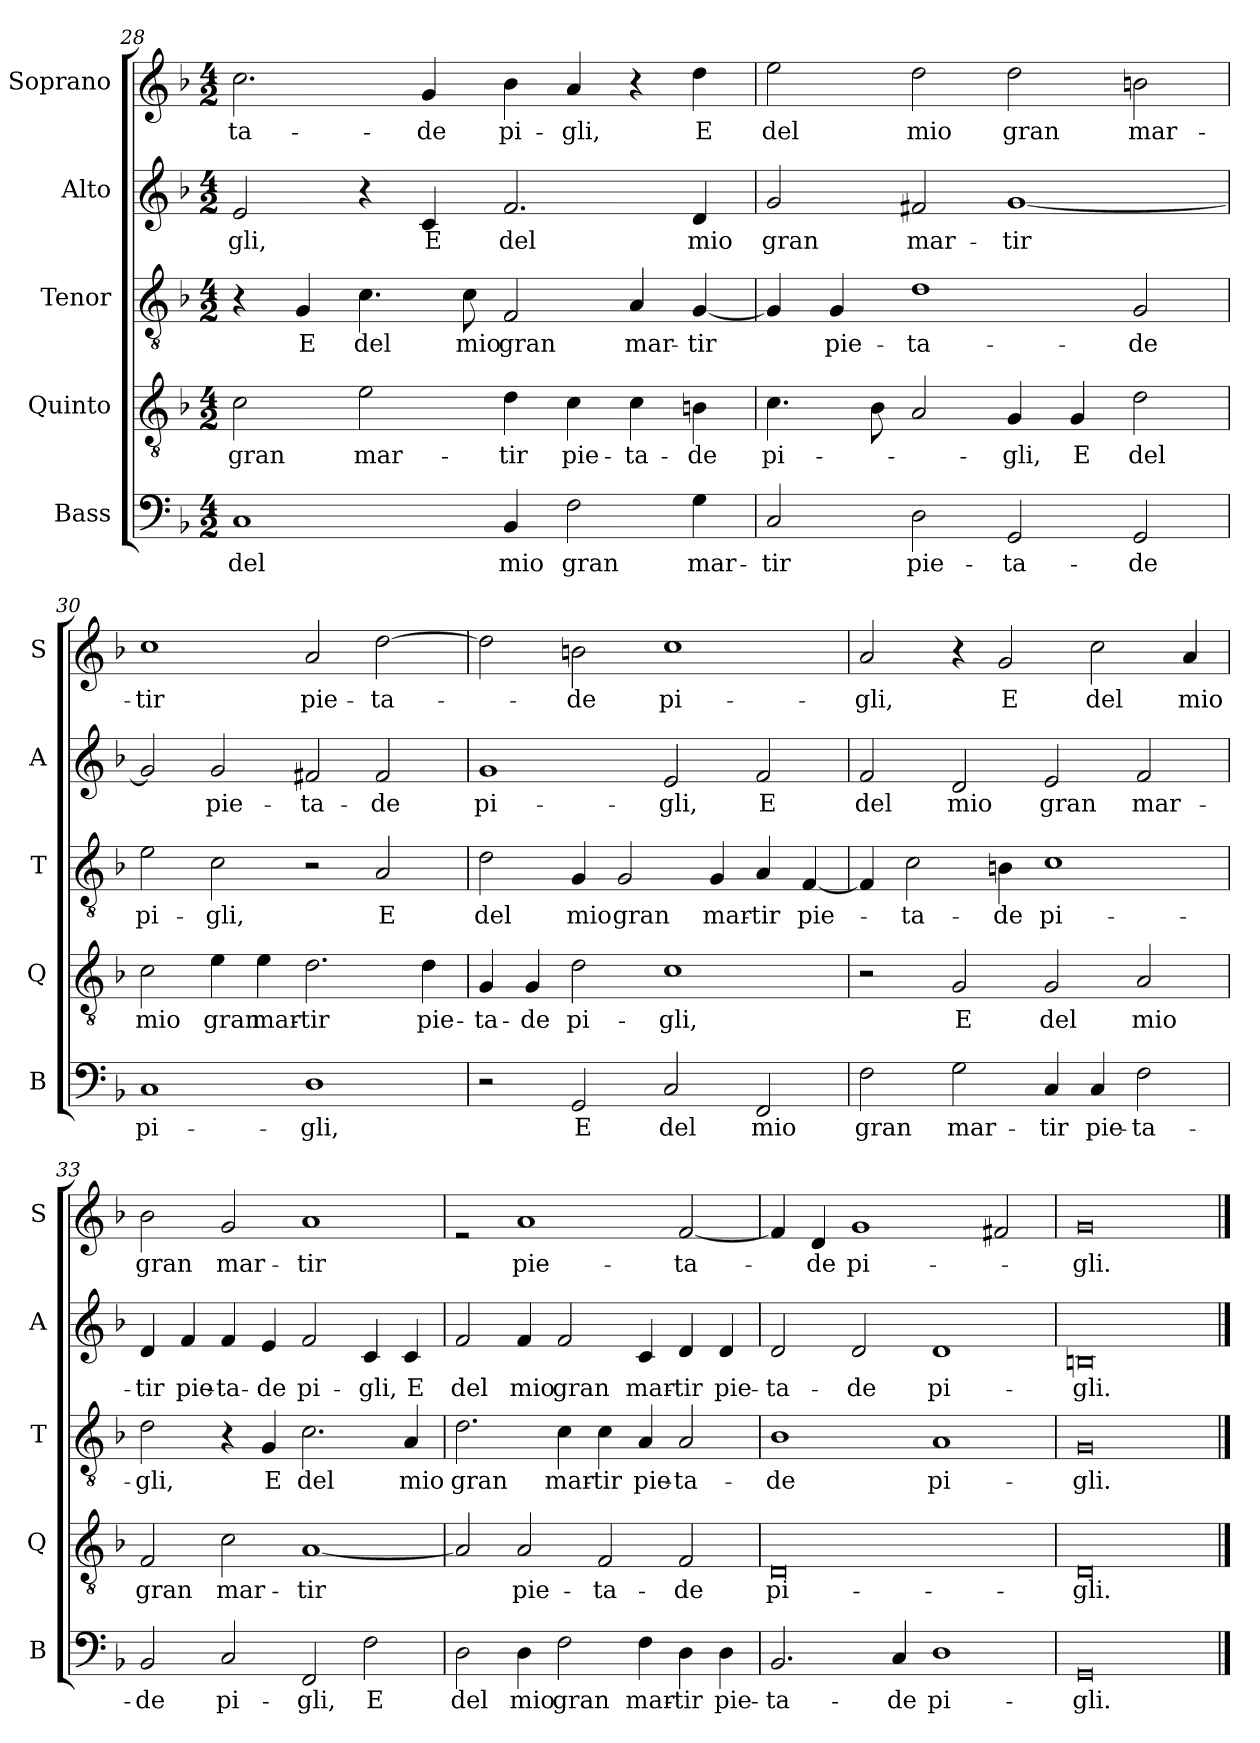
**kern	**text	**kern	**text	**kern	**text	**kern	**text	**kern	**text
*part5	*part5	*part4	*part4	*part3	*part3	*part2	*part2	*part1	*part1
*staff5	*staff5	*staff4	*staff4	*staff3	*staff3	*staff2	*staff2	*staff1	*staff1
*I"Bass	*	*I"Quinto	*	*I"Tenor	*	*I"Alto	*	*I"Soprano	*
*I'B	*	*I'Q	*	*I'T	*	*I'A	*	*I'S	*
*clefF4	*	*clefGv2	*	*clefGv2	*	*clefG2	*	*clefG2	*
*k[b-]	*	*k[b-]	*	*k[b-]	*	*k[b-]	*	*k[b-]	*
*F:	*	*F:	*	*F:	*	*F:	*	*F:	*
*M4/2	*	*M4/2	*	*M4/2	*	*M4/2	*	*M4/2	*
=28	=28	=28	=28	=28	=28	=28	=28	=28	=28
!	!LO:LY:b	!	!LO:LY:b	!	!	!	!LO:LY:b	!	!LO:LY:b
1C	del	2c\	gran	4r	.	2e/	-gli,	2.cc\	-ta-
!	!	!	!	!	!LO:LY:b	!	!	!	!
.	.	.	.	4G/	E	.	.	.	.
!	!	!	!LO:LY:b	!	!LO:LY:b	!	!	!	!
.	.	2e\	mar-	4.c\	del	4r	.	.	.
!	!	!	!	!	!	!	!LO:LY:b	!	!LO:LY:b
.	.	.	.	.	.	4c/	E	4g/	-de
!	!	!	!	!	!LO:LY:b	!	!	!	!
.	.	.	.	8c\	mio	.	.	.	.
!	!LO:LY:b	!	!LO:LY:b	!	!LO:LY:b	!	!LO:LY:b	!	!LO:LY:b
4BB-/	mio	4d\	-tir	2F/	gran	2.f/	del	4b-\	pi-
!	!LO:LY:b	!	!LO:LY:b	!	!	!	!	!	!LO:LY:b
2F\	gran	4c\	pie-	.	.	.	.	4a/	-gli,
!	!	!	!LO:LY:b	!	!LO:LY:b	!	!	!	!
.	.	4c\	-ta-	4A/	mar-	.	.	4r	.
!	!LO:LY:b	!	!LO:LY:b	!	!LO:LY:b	!	!LO:LY:b	!	!LO:LY:b
4G\	mar-	4Bn\	-de	[4G/	-tir	4d/	mio	4dd\	E
=29	=29	=29	=29	=29	=29	=29	=29	=29	=29
!	!LO:LY:b	!	!LO:LY:b	!	!	!	!LO:LY:b	!	!LO:LY:b
2C/	-tir	4.c\	pi-	4G/]	.	2g/	gran	2ee\	del
!	!	!	!	!	!LO:LY:b	!	!	!	!
.	.	.	.	4G/	pie-	.	.	.	.
.	.	8B-\	.	.	.	.	.	.	.
!	!LO:LY:b	!	!	!	!LO:LY:b	!	!LO:LY:b	!	!LO:LY:b
2D\	pie-	2A/	.	1d	-ta-	2f#X/	mar-	2dd\	mio
!	!LO:LY:b	!	!LO:LY:b	!	!	!	!LO:LY:b	!	!LO:LY:b
2GG/	-ta-	4G/	-gli,	.	.	[1g	-tir	2dd\	gran
!	!	!	!LO:LY:b	!	!	!	!	!	!
.	.	4G/	E	.	.	.	.	.	.
!	!LO:LY:b	!	!LO:LY:b	!	!LO:LY:b	!	!	!	!LO:LY:b
2GG/	-de	2d\	del	2G/	-de	.	.	2bn\	mar-
!!LO:LB:g=z
=30	=30	=30	=30	=30	=30	=30	=30	=30	=30
!	!LO:LY:b	!	!LO:LY:b	!	!LO:LY:b	!	!	!	!LO:LY:b
1C	pi-	2c\	mio	2e\	pi-	2g/]	.	1cc	-tir
!	!	!	!LO:LY:b	!	!LO:LY:b	!	!LO:LY:b	!	!
.	.	4e\	gran	2c\	-gli,	2g/	pie-	.	.
!	!	!	!LO:LY:b	!	!	!	!	!	!
.	.	4e\	mar-	.	.	.	.	.	.
!	!LO:LY:b	!	!LO:LY:b	!	!	!	!LO:LY:b	!	!LO:LY:b
1D	-gli,	2.d\	-tir	2r	.	2f#X/	-ta-	2a/	pie-
!	!	!	!	!	!LO:LY:b	!	!LO:LY:b	!	!LO:LY:b
.	.	.	.	2A/	E	2f#/	-de	[2dd\	-ta-
!	!	!	!LO:LY:b	!	!	!	!	!	!
.	.	4d\	pie-	.	.	.	.	.	.
=31	=31	=31	=31	=31	=31	=31	=31	=31	=31
!	!	!	!LO:LY:b	!	!LO:LY:b	!	!LO:LY:b	!	!
2r	.	4G/	-ta-	2d\	del	1g	pi-	2dd\]	.
!	!	!	!LO:LY:b	!	!	!	!	!	!
.	.	4G/	-de	.	.	.	.	.	.
!	!LO:LY:b	!	!LO:LY:b	!	!LO:LY:b	!	!	!	!LO:LY:b
2GG/	E	2d\	pi-	4G/	mio	.	.	2bn\	-de
!	!	!	!	!	!LO:LY:b	!	!	!	!
.	.	.	.	2G/	gran	.	.	.	.
!	!LO:LY:b	!	!LO:LY:b	!	!	!	!LO:LY:b	!	!LO:LY:b
2C/	del	1c	-gli,	.	.	2e/	-gli,	1cc	pi-
!	!	!	!	!	!LO:LY:b	!	!	!	!
.	.	.	.	4G/	mar-	.	.	.	.
!	!LO:LY:b	!	!	!	!LO:LY:b	!	!LO:LY:b	!	!
2FF/	mio	.	.	4A/	-tir	2f/	E	.	.
!	!	!	!	!	!LO:LY:b	!	!	!	!
.	.	.	.	[4F/	pie-	.	.	.	.
=32	=32	=32	=32	=32	=32	=32	=32	=32	=32
!	!LO:LY:b	!	!	!	!	!	!LO:LY:b	!	!LO:LY:b
2F\	gran	2r	.	4F/]	.	2f/	del	2a/	-gli,
!	!	!	!	!	!LO:LY:b	!	!	!	!
.	.	.	.	2c\	-ta-	.	.	.	.
!	!LO:LY:b	!	!LO:LY:b	!	!	!	!LO:LY:b	!	!
2G\	mar-	2G/	E	.	.	2d/	mio	4r	.
!	!	!	!	!	!LO:LY:b	!	!	!	!LO:LY:b
.	.	.	.	4Bn\	-de	.	.	2g/	E
!	!LO:LY:b	!	!LO:LY:b	!	!LO:LY:b	!	!LO:LY:b	!	!
4C/	-tir	2G/	del	1c	pi-	2e/	gran	.	.
!	!LO:LY:b	!	!	!	!	!	!	!	!LO:LY:b
4C/	pie-	.	.	.	.	.	.	2cc\	del
!	!LO:LY:b	!	!LO:LY:b	!	!	!	!LO:LY:b	!	!
2F\	-ta-	2A/	mio	.	.	2f/	mar-	.	.
!	!	!	!	!	!	!	!	!	!LO:LY:b
.	.	.	.	.	.	.	.	4a/	mio
!!LO:LB:g=z
=33	=33	=33	=33	=33	=33	=33	=33	=33	=33
!	!LO:LY:b	!	!LO:LY:b	!	!LO:LY:b	!	!LO:LY:b	!	!LO:LY:b
2BB-/	-de	2F/	gran	2d\	-gli,	4d/	-tir	2b-\	gran
!	!	!	!	!	!	!	!LO:LY:b	!	!
.	.	.	.	.	.	4f/	pie-	.	.
!	!LO:LY:b	!	!LO:LY:b	!	!	!	!LO:LY:b	!	!LO:LY:b
2C/	pi-	2c\	mar-	4r	.	4f/	-ta-	2g/	mar-
!	!	!	!	!	!LO:LY:b	!	!LO:LY:b	!	!
.	.	.	.	4G/	E	4e/	-de	.	.
!	!LO:LY:b	!	!LO:LY:b	!	!LO:LY:b	!	!LO:LY:b	!	!LO:LY:b
2FF/	-gli,	[1A	-tir	2.c\	del	2f/	pi-	1a	-tir
!	!LO:LY:b	!	!	!	!	!	!LO:LY:b	!	!
2F\	E	.	.	.	.	4c/	-gli,	.	.
!	!	!	!	!	!LO:LY:b	!	!LO:LY:b	!	!
.	.	.	.	4A/	mio	4c/	E	.	.
=34	=34	=34	=34	=34	=34	=34	=34	=34	=34
!	!LO:LY:b	!	!	!	!LO:LY:b	!	!LO:LY:b	!	!
2D\	del	2A/]	.	2.d\	gran	2f/	del	2rf	.
!	!LO:LY:b	!	!LO:LY:b	!	!	!	!LO:LY:b	!	!LO:LY:b
4D\	mio	2A/	pie-	.	.	4f/	mio	1a	pie-
!	!LO:LY:b	!	!	!	!LO:LY:b	!	!LO:LY:b	!	!
2F\	gran	.	.	4c\	mar-	2f/	gran	.	.
!	!	!	!LO:LY:b	!	!LO:LY:b	!	!	!	!
.	.	2F/	-ta-	4c\	-tir	.	.	.	.
!	!LO:LY:b	!	!	!	!LO:LY:b	!	!LO:LY:b	!	!
4F\	mar-	.	.	4A/	pie-	4c/	mar-	.	.
!	!LO:LY:b	!	!LO:LY:b	!	!LO:LY:b	!	!LO:LY:b	!	!LO:LY:b
4D\	-tir	2F/	-de	2A/	-ta-	4d/	-tir	[2f/	-ta-
!	!LO:LY:b	!	!	!	!	!	!LO:LY:b	!	!
4D\	pie-	.	.	.	.	4d/	pie-	.	.
=35	=35	=35	=35	=35	=35	=35	=35	=35	=35
!	!LO:LY:b	!	!LO:LY:b	!	!LO:LY:b	!	!LO:LY:b	!	!
2.BB-/	-ta-	0D	pi-	1B-	-de	2d/	-ta-	4f/]	.
!	!	!	!	!	!	!	!	!	!LO:LY:b
.	.	.	.	.	.	.	.	4d/	-de
!	!	!	!	!	!	!	!LO:LY:b	!	!LO:LY:b
.	.	.	.	.	.	2d/	-de	1g	pi-
!	!LO:LY:b	!	!	!	!	!	!	!	!
4C/	-de	.	.	.	.	.	.	.	.
!	!LO:LY:b	!	!	!	!LO:LY:b	!	!LO:LY:b	!	!
1D	pi-	.	.	1A	pi-	1d	pi-	.	.
.	.	.	.	.	.	.	.	2f#X/	.
=36	=36	=36	=36	=36	=36	=36	=36	=36	=36
!	!LO:LY:b	!	!LO:LY:b	!	!LO:LY:b	!	!LO:LY:b	!	!LO:LY:b
0GG	-gli.	0D	-gli.	0G	-gli.	0Bn	-gli.	0g	-gli.
==	==	==	==	==	==	==	==	==	==
*-	*-	*-	*-	*-	*-	*-	*-	*-	*-
